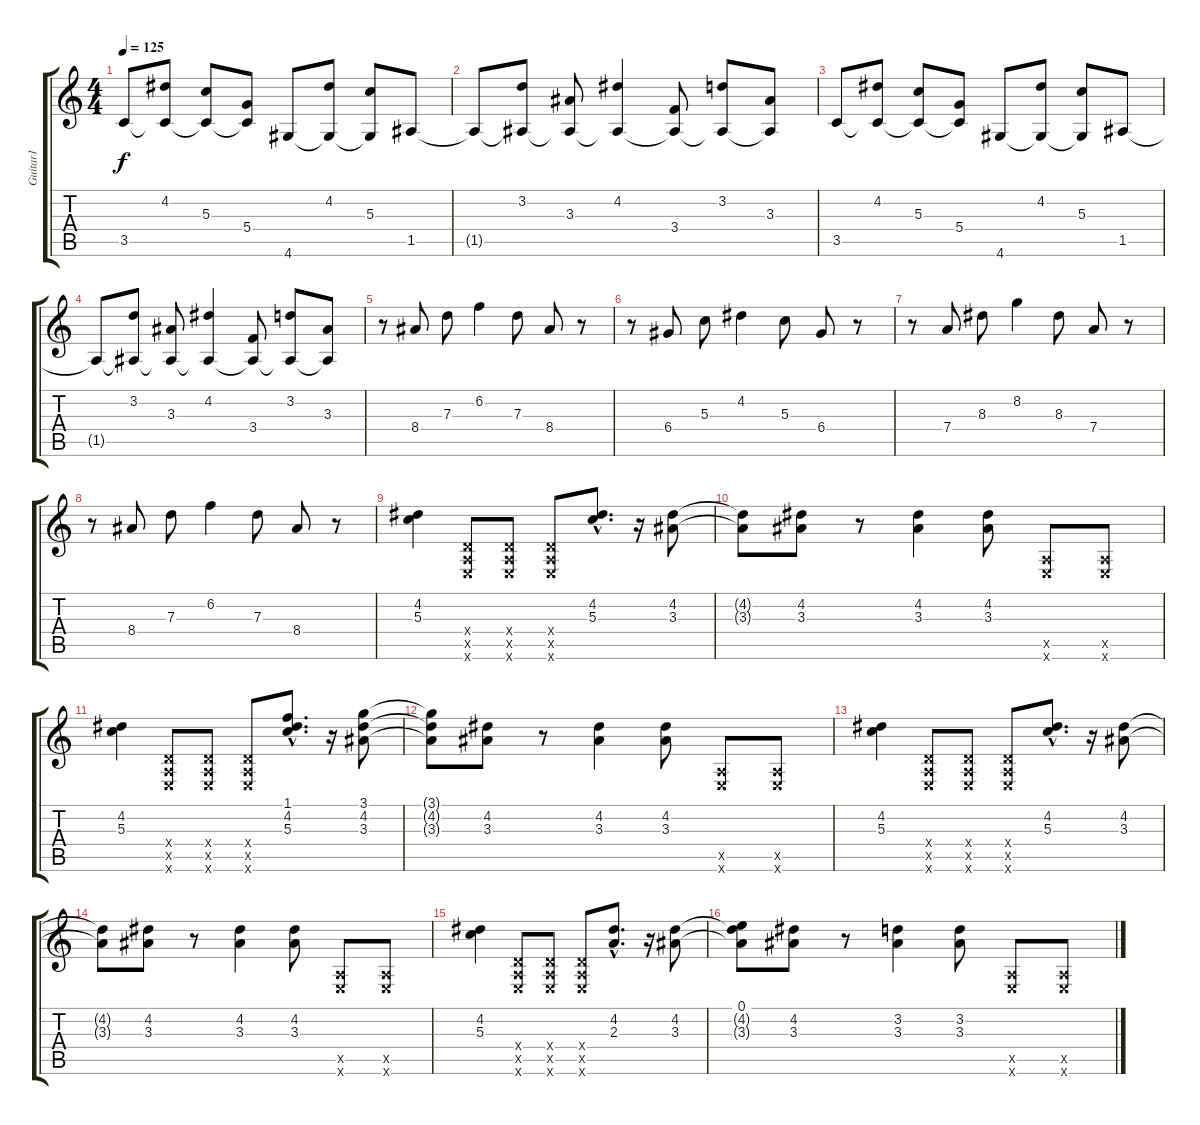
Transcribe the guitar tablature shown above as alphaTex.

\track ("Guitar1" "Guitar1") {instrument distortionguitar}
\staff {score tabs}
\tuning (E4 B3 G3 D3 A2 E2) {hide}
\ts (4 4)
\tempo 125
\clef g2
\ks c
3.5.8{dy f} (4.2 3.5{t}).8 (5.3 3.5{t}).8 (5.4 3.5{t}).8 4.6.8 (4.2 4.6{t}).8 (5.3 4.6{t}).8 1.5.8 |
1.5{t}.8 (3.2 1.5{t}).8 (3.3 1.5{t}).8 (4.2 1.5{t}).4 (3.4 1.5{t}).8 (3.2 1.5{t}).8 (3.3 1.5{t}).8 |
3.5.8 (4.2 3.5{t}).8 (5.3 3.5{t}).8 (5.4 3.5{t}).8 4.6.8 (4.2 4.6{t}).8 (5.3 4.6{t}).8 1.5.8 |
1.5{t}.8 (3.2 1.5{t}).8 (3.3 1.5{t}).8 (4.2 1.5{t}).4 (3.4 1.5{t}).8 (3.2 1.5{t}).8 (3.3 1.5{t}).8 |
r.8 8.4.8 7.3.8 6.2.4 7.3.8 8.4.8 r.8 |
r.8 6.4.8 5.3.8 4.2.4 5.3.8 6.4.8 r.8 |
r.8 7.4.8 8.3.8 8.2.4 8.3.8 7.4.8 r.8 |
r.8 8.4.8 7.3.8 6.2.4 7.3.8 8.4.8 r.8 |
(4.2 5.3).4{instrument distortionguitar} (0.4{x} 0.5{x} 0.6{x}).8 (0.4{x} 0.5{x} 0.6{x}).8 (0.4{x} 0.5{x} 0.6{x}).8 (4.2{hac} 5.3{hac}).8{d} r.16 (4.2 3.3).8 |
(4.2{t} 3.3{t}).8 (4.2 3.3).8 r.8 (4.2 3.3).4 (4.2 3.3).8 (0.5{x} 0.6{x}).8 (0.5{x} 0.6{x}).8 |
(4.2 5.3).4 (0.4{x} 0.5{x} 0.6{x}).8 (0.4{x} 0.5{x} 0.6{x}).8 (0.4{x} 0.5{x} 0.6{x}).8 (1.1{hac} 4.2{hac} 5.3{hac}).8{d} r.16 (3.1 4.2 3.3).8 |
(3.1{t} 4.2{t} 3.3{t}).8 (4.2 3.3).8 r.8 (4.2 3.3).4 (4.2 3.3).8 (0.5{x} 0.6{x}).8 (0.5{x} 0.6{x}).8 |
(4.2 5.3).4 (0.4{x} 0.5{x} 0.6{x}).8 (0.4{x} 0.5{x} 0.6{x}).8 (0.4{x} 0.5{x} 0.6{x}).8 (4.2{hac} 5.3{hac}).8{d} r.16 (4.2 3.3).8 |
(4.2{t} 3.3{t}).8 (4.2 3.3).8 r.8 (4.2 3.3).4 (4.2 3.3).8 (0.5{x} 0.6{x}).8 (0.5{x} 0.6{x}).8 |
(4.2 5.3).4 (0.4{x} 0.5{x} 0.6{x}).8 (0.4{x} 0.5{x} 0.6{x}).8 (0.4{x} 0.5{x} 0.6{x}).8 (4.2{hac} 2.3{hac}).8{d} r.16 (4.2 3.3).8 |
(0.1 4.2{t} 3.3{t}).8 (4.2 3.3).8 r.8 (3.2 3.3).4 (3.2 3.3).8 (0.5{x} 0.6{x}).8 (0.5{x} 0.6{x}).8
